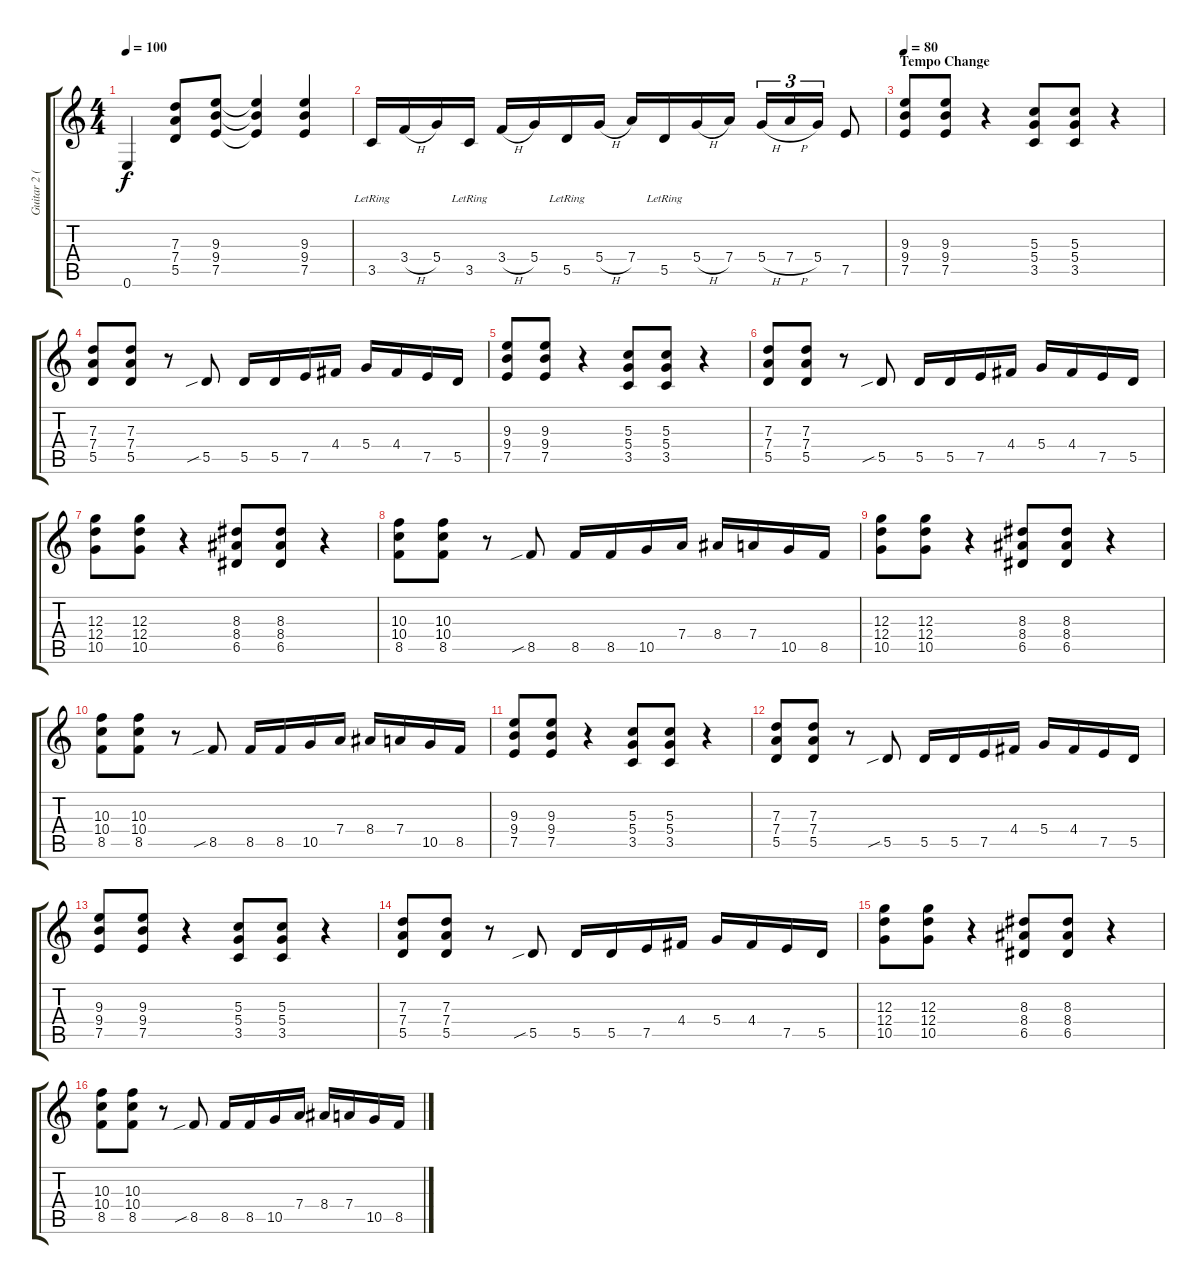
\track ("Guitar 2 (Smith)" "Guitar 2 (") {instrument distortionguitar}
\staff {score tabs}
\tuning (E4 B3 G3 D3 A2 E2) {hide}
\ts (4 4)
\tempo 100
\clef g2
\ks c
0.6.4{dy f} (7.3 7.4 5.5).8 (9.3 9.4 7.5).8 (9.3{t} 9.4{t} 7.5{t}).4 (9.3 9.4 7.5).4 |
3.5{lr}.16 3.4{h}.16 5.4.16 3.5{lr}.16 3.4{h}.16 5.4.16 5.5{lr}.16 5.4{h}.16 7.4.16 5.5{lr}.16 5.4{h}.16 7.4.16 5.4{h}.16{tu (3 2)} 7.4{h}.16{tu (3 2)} 5.4.16{tu (3 2)} 7.5.8 |
\section ("" "Tempo Change")
\tempo 80
(9.3 9.4 7.5).8 (9.3 9.4 7.5).8 r.4 (5.3 5.4 3.5).8 (5.3 5.4 3.5).8 r.4 |
(7.3 7.4 5.5).8 (7.3 7.4 5.5).8 r.8 5.5{sib}.8 5.5.16 5.5.16 7.5.16 4.4.16 5.4.16 4.4.16 7.5.16 5.5.16 |
(9.3 9.4 7.5).8 (9.3 9.4 7.5).8 r.4 (5.3 5.4 3.5).8 (5.3 5.4 3.5).8 r.4 |
(7.3 7.4 5.5).8 (7.3 7.4 5.5).8 r.8 5.5{sib}.8 5.5.16 5.5.16 7.5.16 4.4.16 5.4.16 4.4.16 7.5.16 5.5.16 |
(12.3 12.4 10.5).8 (12.3 12.4 10.5).8 r.4 (8.3 8.4 6.5).8 (8.3 8.4 6.5).8 r.4 |
(10.3 10.4 8.5).8 (10.3 10.4 8.5).8 r.8 8.5{sib}.8 8.5.16 8.5.16 10.5.16 7.4.16 8.4.16 7.4.16 10.5.16 8.5.16 |
(12.3 12.4 10.5).8 (12.3 12.4 10.5).8 r.4 (8.3 8.4 6.5).8 (8.3 8.4 6.5).8 r.4 |
(10.3 10.4 8.5).8 (10.3 10.4 8.5).8 r.8 8.5{sib}.8 8.5.16 8.5.16 10.5.16 7.4.16 8.4.16 7.4.16 10.5.16 8.5.16 |
(9.3 9.4 7.5).8 (9.3 9.4 7.5).8 r.4 (5.3 5.4 3.5).8 (5.3 5.4 3.5).8 r.4 |
(7.3 7.4 5.5).8 (7.3 7.4 5.5).8 r.8 5.5{sib}.8 5.5.16 5.5.16 7.5.16 4.4.16 5.4.16 4.4.16 7.5.16 5.5.16 |
(9.3 9.4 7.5).8 (9.3 9.4 7.5).8 r.4 (5.3 5.4 3.5).8 (5.3 5.4 3.5).8 r.4 |
(7.3 7.4 5.5).8 (7.3 7.4 5.5).8 r.8 5.5{sib}.8 5.5.16 5.5.16 7.5.16 4.4.16 5.4.16 4.4.16 7.5.16 5.5.16 |
(12.3 12.4 10.5).8 (12.3 12.4 10.5).8 r.4 (8.3 8.4 6.5).8 (8.3 8.4 6.5).8 r.4 |
(10.3 10.4 8.5).8 (10.3 10.4 8.5).8 r.8 8.5{sib}.8 8.5.16 8.5.16 10.5.16 7.4.16 8.4.16 7.4.16 10.5.16 8.5.16
